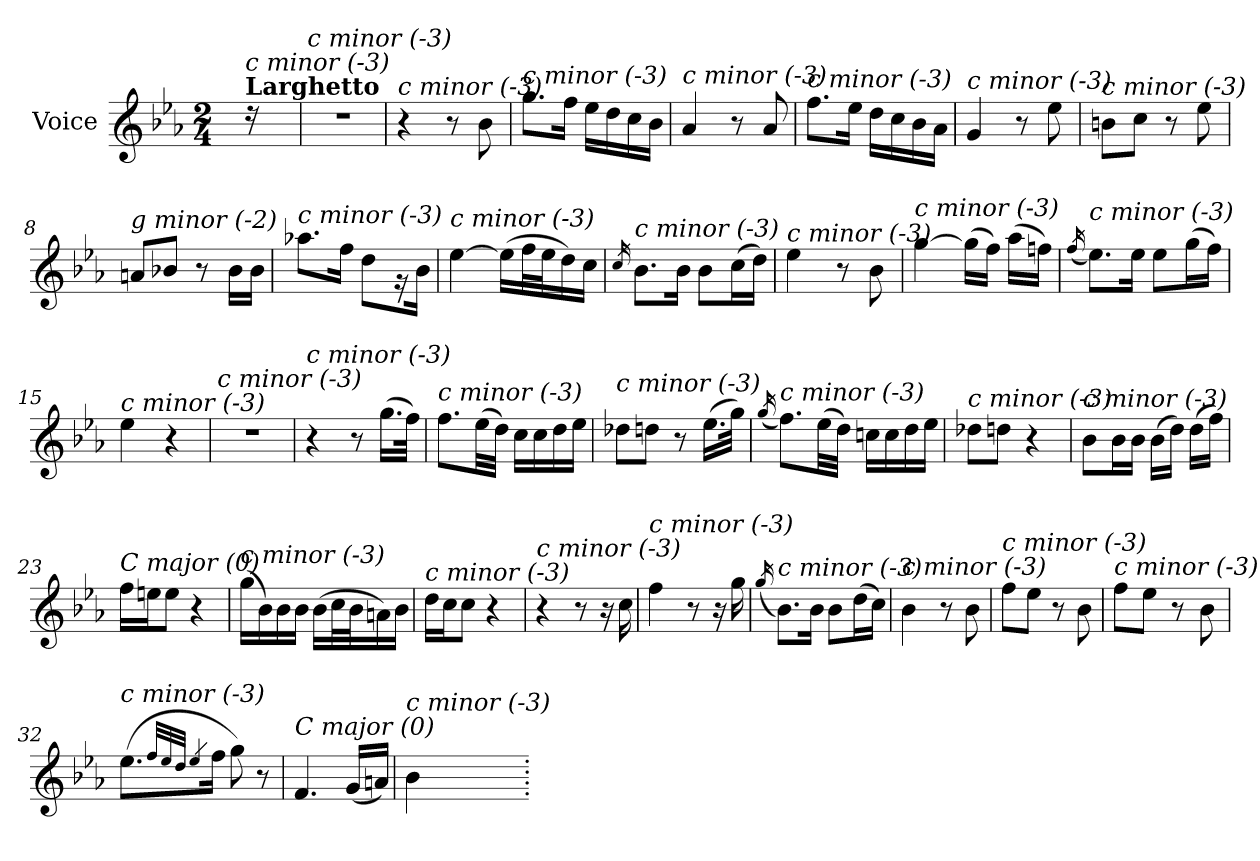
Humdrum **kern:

**kern
*part1
*staff1
*I"Voice
*I'V
*clefG2
*k[b-e-a-]
*M2/4
*MM36
=
!LO:TX:a:B:t=Larghetto
!LO:TX:i:t=c minor (-3)
16rdd
=1
!LO:TX:i:t=c minor (-3)
2r
=2
!LO:TX:i:t=c minor (-3)
4r
8r
8b-\
=3
!LO:TX:i:t=c minor (-3)
8.gg\L
16ff\Jk
16ee-\LL
16dd\
16cc\
16b-\JJ
=4
!LO:TX:i:t=c minor (-3)
4a-/
8r
8a-/
=5
!LO:TX:i:t=c minor (-3)
8.ff\L
16ee-\Jk
16dd\LL
16cc\
16b-\
16a-\JJ
=6
!LO:TX:i:t=c minor (-3)
4g/
8r
8ee-\
=7
!LO:TX:i:t=c minor (-3)
8bn\L
8cc\J
8r
8ee-\
!!LO:LB:g=z
=8
!LO:TX:i:t=g minor (-2)
8an/L
8b-X/J
8r
16b-\LL
16b-\JJ
=9
!LO:TX:i:t=c minor (-3)
8.aa-X\L
16ff\Jk
8dd\L
16rg
16b-\Jk
=10
!LO:TX:i:t=c minor (-3)
[4ee-\
(>16ee-\LL]
32ff\L
32ee-\J
16dd\)
16cc\JJ
=11
16qcc/
!LO:TX:i:t=c minor (-3)
8.b-\L
16b-\Jk
8b-\L
(>16cc\L
16dd\JJ)
=12
!LO:TX:i:t=c minor (-3)
4ee-\
8r
8b-\
=13
!LO:TX:i:t=c minor (-3)
[4gg\
(>16gg\LL]
16ff\JJ)
(>16aa-\LL
16ffn\JJ)
=14
(<16qff/
!LO:TX:i:t=c minor (-3)
8.ee-\L)
16ee-\Jk
8ee-\L
(>16gg\L
16ff\JJ)
!!LO:LB:g=z
=15
!LO:TX:i:t=c minor (-3)
4ee-\
4r
=16
!LO:TX:i:t=c minor (-3)
2r
=17
!LO:TX:i:t=c minor (-3)
4r
8r
(>16.gg\LL
32ff\JJk)
=18
!LO:TX:i:t=c minor (-3)
8.ff\L
(>32ee-\LL
32dd\JJJ)
16cc\LL
16cc\
16dd\
16ee-\JJ
=19
!LO:TX:i:t=c minor (-3)
8dd-Xi\L
8dd\J
8r
(>16.ee-\LL
32gg\JJk)
=20
(<16qgg/
!LO:TX:i:t=c minor (-3)
8.ff\L)
(>32ee-\LL
32dd\JJJ)
16ccn\LL
16cc\
16dd\
16ee-\JJ
=21
!LO:TX:i:t=c minor (-3)
8dd-Xi\L
8dd\J
4r
!!LO:LB:g=z
=22
!LO:TX:i:t=c minor (-3)
8b-\L
16b-\L
16b-\JJ
(>16b-\LL
16dd\JJ)
(>16dd\LL
16ff\JJ)
=23
!LO:TX:i:t=C major (0)
16ff\LL
16een\J
8ee\J
4r
=24
!LO:TX:i:t=c minor (-3)
(>16gg\LL
16b-\)
16b-\
16b-\JJ
(>16b-\LL
32cc\L
32b-\J
16an\)
16b-\JJ
=25
!LO:TX:i:t=c minor (-3)
16dd\LL
16cc\J
8cc\J
4r
=26
!LO:TX:i:t=c minor (-3)
4r
8r
16r
16cc\
!!LO:LB:g=z
=27
!LO:TX:i:t=c minor (-3)
4ff\
8r
16r
16gg\
=28
(<16qgg/
!LO:TX:i:t=c minor (-3)
8.b-\L)
16b-\Jk
8b-\L
(>16dd\L
16cc\JJ)
=29
!LO:TX:i:t=c minor (-3)
4b-\
8r
8b-\
=30
!LO:TX:i:t=c minor (-3)
8ff\L
8ee-\J
8r
8b-\
=31
!LO:TX:i:t=c minor (-3)
8ff\L
8ee-\J
8r
8b-\
=32
!LO:TX:i:t=c minor (-3)
(>8.ee-\L
32qff/LLL
32qee-/
32qdd/JJJ
4qee-/
16ff\Jk
8gg\)
8r
=33
!LO:TX:i:t=C major (0)
4.f/
(<16g/LL
16an/JJ)
=34
!LO:TX:i:t=c minor (-3)
4b-\
=.
*-
